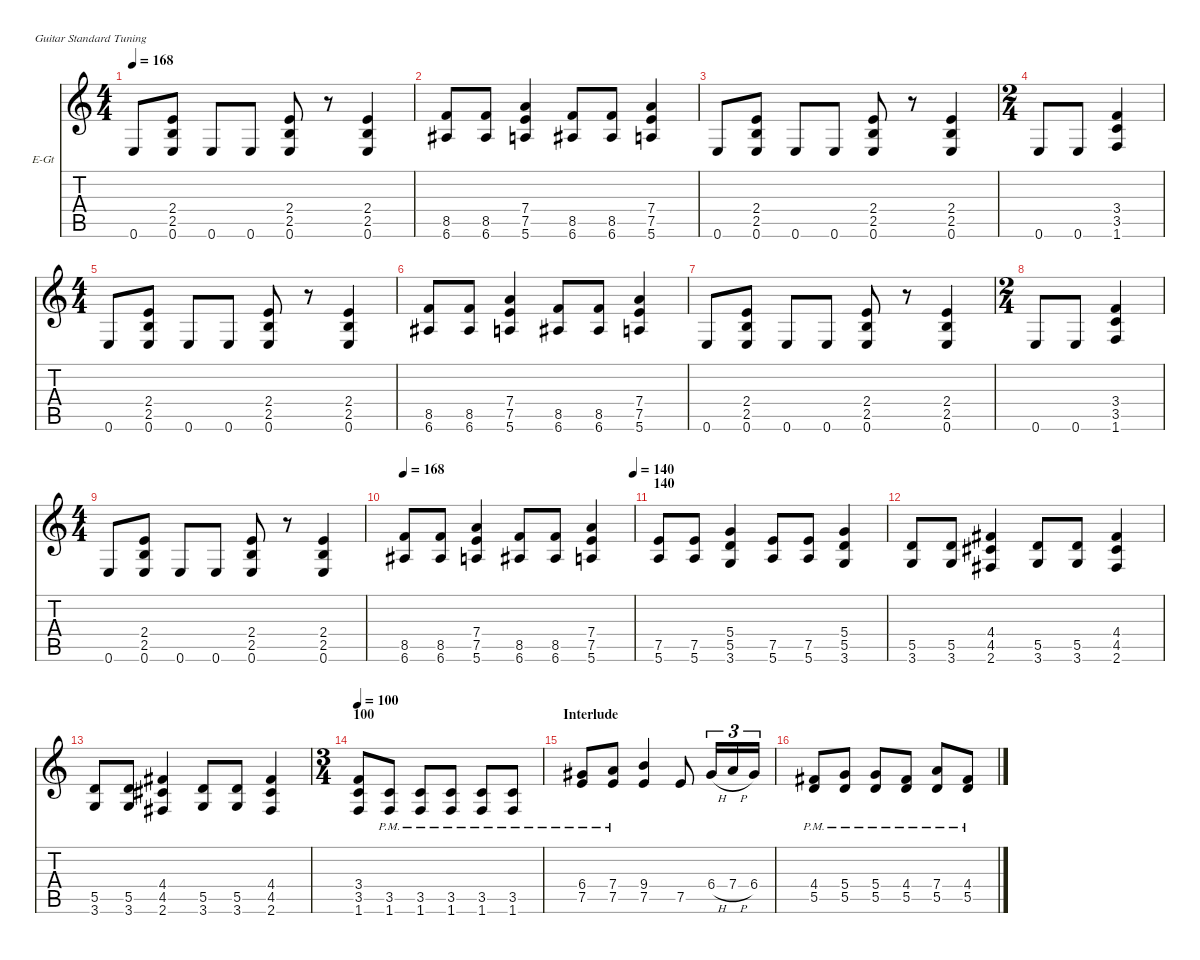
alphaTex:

\hideDynamics
\bracketExtendMode nobrackets
\firstSystemTrackNameOrientation horizontal
\otherSystemsTrackNameOrientation horizontal
\track ("Guitar III" "E-Gt") {instrument distortionguitar}
\staff {score tabs}
\tuning (E4 B3 G3 D3 A2 E2)
\ts (4 4)
\tempo 168
\clef g2
\ks c
0.6.8{dy f beam Up} (2.4 2.5 0.6).8{beam Up} 0.6.8{beam Up} 0.6.8{beam Up} (2.4 2.5 0.6).8{beam Up} r.8{beam Up} (2.4 2.5 0.6).4{beam Up} |
(8.5 6.6{acc #}).8{beam Up} (8.5 6.6{acc #}).8{beam Up} (7.4 7.5 5.6).4{beam Up} (8.5 6.6{acc #}).8{beam Up} (8.5 6.6{acc #}).8{beam Up} (7.4 7.5 5.6).4{beam Up} |
0.6.8{beam Up} (2.4 2.5 0.6).8{beam Up} 0.6.8{beam Up} 0.6.8{beam Up} (2.4 2.5 0.6).8{beam Up} r.8{beam Up} (2.4 2.5 0.6).4{beam Up} |
\ts (2 4)
0.6.8{beam Up} 0.6.8{beam Up} (3.4 3.5 1.6).4{beam Up} |
\ts (4 4)
0.6.8{beam Up} (2.4 2.5 0.6).8{beam Up} 0.6.8{beam Up} 0.6.8{beam Up} (2.4 2.5 0.6).8{beam Up} r.8{beam Up} (2.4 2.5 0.6).4{beam Up} |
(8.5 6.6{acc #}).8{beam Up} (8.5 6.6{acc #}).8{beam Up} (7.4 7.5 5.6).4{beam Up} (8.5 6.6{acc #}).8{beam Up} (8.5 6.6{acc #}).8{beam Up} (7.4 7.5 5.6).4{beam Up} |
0.6.8{beam Up} (2.4 2.5 0.6).8{beam Up} 0.6.8{beam Up} 0.6.8{beam Up} (2.4 2.5 0.6).8{beam Up} r.8{beam Up} (2.4 2.5 0.6).4{beam Up} |
\ts (2 4)
0.6.8{beam Up} 0.6.8{beam Up} (3.4 3.5 1.6).4{beam Up} |
\ts (4 4)
0.6.8{beam Up} (2.4 2.5 0.6).8{beam Up} 0.6.8{beam Up} 0.6.8{beam Up} (2.4 2.5 0.6).8{beam Up} r.8{beam Up} (2.4 2.5 0.6).4{beam Up} |
\tempo 168
\tempo (140 1)
(8.5 6.6{acc #}).8{beam Up} (8.5 6.6{acc #}).8{beam Up} (7.4 7.5 5.6).4{beam Up} (8.5 6.6{acc #}).8{beam Up} (8.5 6.6{acc #}).8{beam Up} (7.4 7.5 5.6).4{beam Up} |
\section ("" "140")
(7.5 5.6).8{beam Up} (7.5 5.6).8{beam Up} (5.4 5.5 3.6).4{beam Up} (7.5 5.6).8{beam Up} (7.5 5.6).8{beam Up} (5.4 5.5 3.6).4{beam Up} |
(5.5 3.6).8{beam Up} (5.5 3.6).8{beam Up} (4.4{acc #} 4.5{acc #} 2.6{acc #}).4{beam Up} (5.5 3.6).8{beam Up} (5.5 3.6).8{beam Up} (4.4{acc #} 4.5{acc #} 2.6{acc #}).4{beam Up} |
(5.5 3.6).8{beam Up} (5.5 3.6).8{beam Up} (4.4{acc #} 4.5{acc #} 2.6{acc #}).4{beam Up} (5.5 3.6).8{beam Up} (5.5 3.6).8{beam Up} (4.4{acc #} 4.5{acc #} 2.6{acc #}).4{beam Up} |
\ts (3 4)
\section ("" "100")
\tempo 100
(3.4 3.5 1.6).8{beam Up} (3.5{pm} 1.6{pm}).8{beam Up} (3.5{pm} 1.6{pm}).8{beam Up} (3.5{pm} 1.6{pm}).8{beam Up} (3.5{pm} 1.6{pm}).8{beam Up} (3.5{pm} 1.6{pm}).8{beam Up} |
\section ("" "Interlude")
(6.4{pm acc #} 7.5{pm}).8{beam Up} (7.4{pm} 7.5{pm}).8{beam Up} (9.4 7.5).4{beam Up} 7.5.8{dy mf beam Up} 6.4{h acc #}.16{tu (3 2) dy f beam Up} 7.4{h}.16{tu (3 2) beam Up} 6.4{acc #}.16{tu (3 2) beam Up} |
(4.4{pm acc #} 5.5{pm}).8{beam Up} (5.4{pm} 5.5{pm}).8{beam Up} (5.4{pm} 5.5{pm}).8{beam Up} (4.4{pm acc #} 5.5{pm}).8{beam Up} (7.4{pm} 5.5{pm}).8{beam Up} (4.4{pm acc #} 5.5{pm}).8{beam Up}
